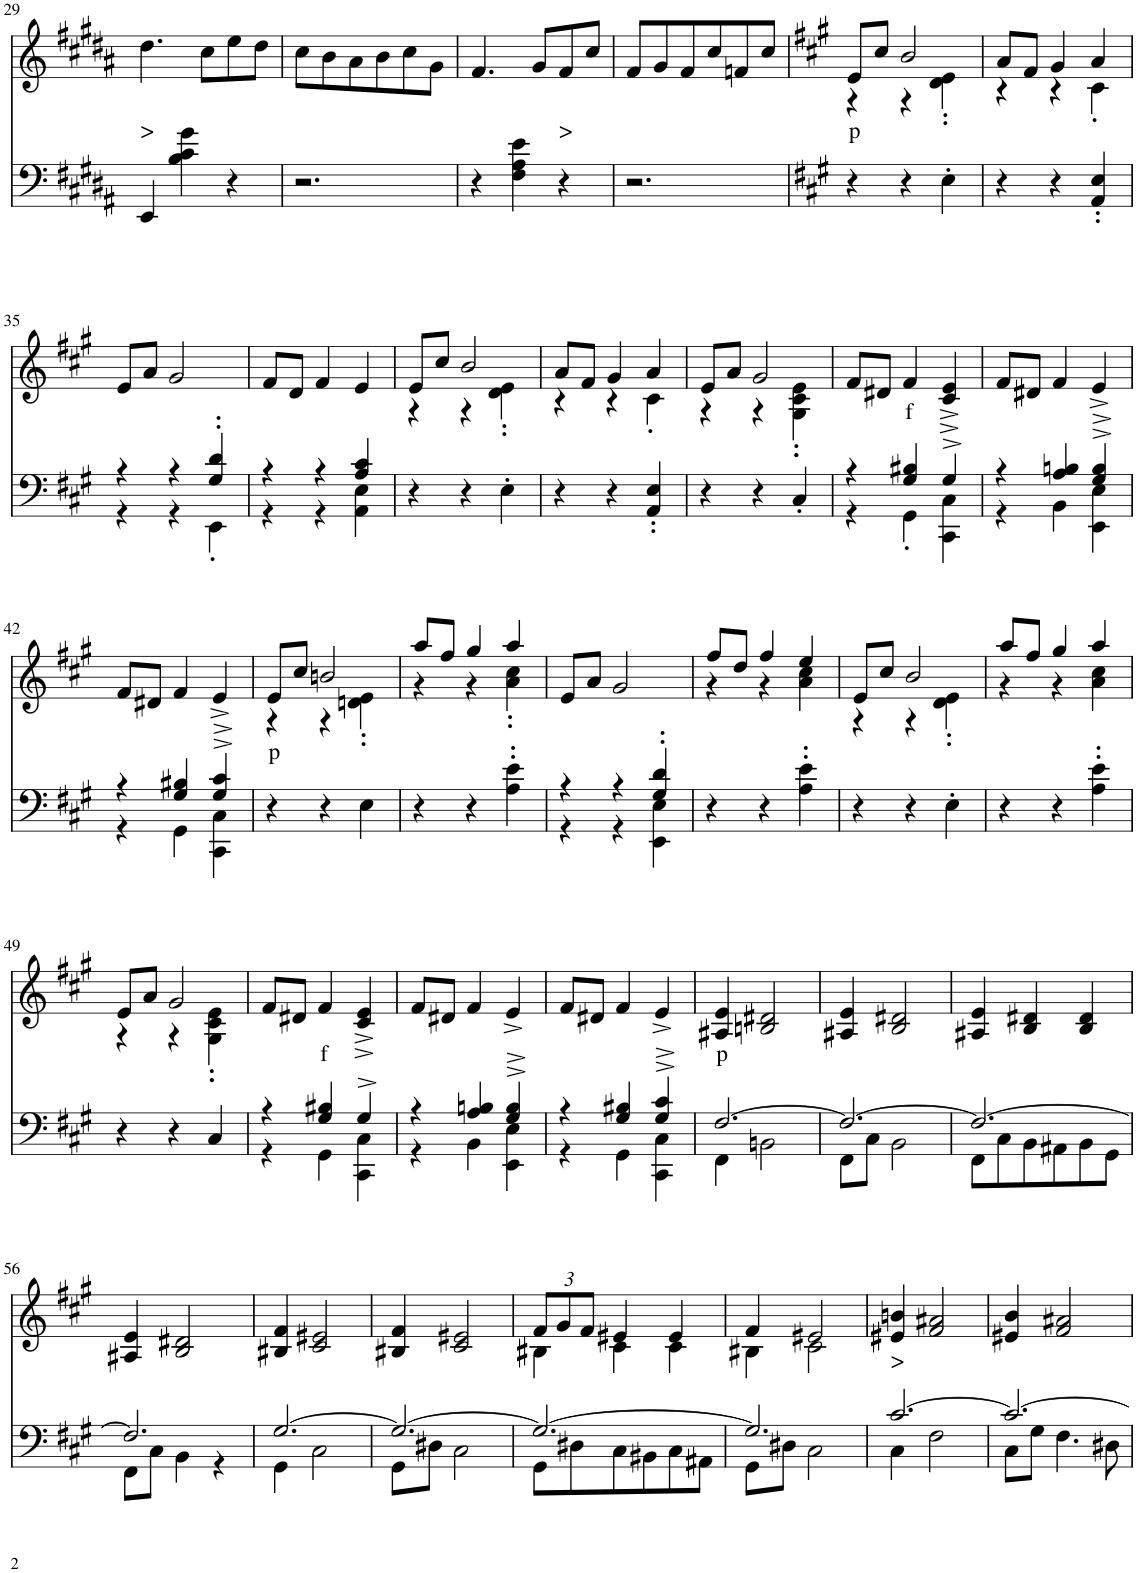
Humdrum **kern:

**kern	**kern	**text
*part2	*part1	*part1
*staff2	*staff1	*staff1
*I"Piano	*I"Piano	*
*I'Pno	*I'Pno	*
!!LO:PB:g=z
*clefF4	*clefG2	*
*k[f#c#g#d#a#]	*k[f#c#g#d#a#]	*
*B:	*B:	*
*M3/4	*M3/4	*
=29	=29	=29
!	!	!LO:LY:b
4EE/	4.dd#\	>
4B\ 4c#\ 4g#\	.	.
.	8cc#\L	.
4r	8ee\	.
.	8dd#\J	.
=30	=30	=30
2.r	8cc#\L	.
.	8b\	.
.	8a#\	.
.	8b\	.
.	8cc#\	.
.	8g#\J	.
=31	=31	=31
4r	4.f#/	.
4F#\ 4A#\ 4e\	.	.
.	8g#/L	.
!	!	!LO:LY:b
4r	8f#/	>
.	8cc#/J	.
=32	=32	=32
2.r	8f#/L	.
.	8g#/	.
.	8f#/	.
.	8cc#/	.
.	8fn/	.
.	8cc#/J	.
=33	=33	=33
*k[f#c#g#]	*k[f#c#g#]	*
*	*^	*
!	!	!	!LO:LY:b
4r	8e/L	4r	p
.	8cc#/J	.	.
4r	2b/	4r	.
4E'\	.	4d\' 4e\'	.
=34	=34	=34	=34
4r	8a/L	4r	.
.	8f#/J	.	.
4r	4g#/	4r	.
4AA/' 4E/'	4a/	4c#'\	.
*	*v	*v	*
!!LO:LB:g=z
=35	=35	=35
*^	*	*
4r	4r	8e/L	.
.	.	8a/J	.
4r	4r	2g#/	.
4G#/' 4d/'	4EE'\	.	.
=36	=36	=36	=36
4r	4r	8f#/L	.
.	.	8d/J	.
4r	4r	4f#/	.
4A/ 4c#/	4AA\ 4E\	4e/	.
*v	*v	*	*
=37	=37	=37
*	*^	*
4r	8e/L	4r	.
.	8cc#/J	.	.
4r	2b/	4r	.
4E'\	.	4d\' 4e\'	.
=38	=38	=38	=38
4r	8a/L	4r	.
.	8f#/J	.	.
4r	4g#/	4r	.
4AA/' 4E/'	4a/	4c#'\	.
=39	=39	=39	=39
4r	8e/L	4r	.
.	8a/J	.	.
4r	2g#/	4r	.
4C#'/	.	4G#\' 4c#\' 4e\'	.
*	*v	*v	*
=40	=40	=40
*^	*	*
4r	4r	8f#/L	.
.	.	8d#X/J	.
!	!	!	!LO:LY:b
4G#/ 4B#X/	4GG#'\	4f#/	f
4G#^/	4CC#\ 4C#\	4c#/^ 4e/^	.
=41	=41	=41	=41
4r	4r	8f#/L	.
.	.	8d#X/J	.
4A/ 4Bn/	4BB\	4f#/	.
4G#/^ 4B/^	4EE\ 4E\	4e^/	.
!!LO:LB:g=z
=42	=42	=42	=42
4r	4r	8f#/L	.
.	.	8d#X/J	.
4G#/ 4B#X/	4GG#\	4f#/	.
4G#/^ 4c#/^	4CC#\ 4C#\	4e^/	.
=43	=43	=43	=43
*	*	*^	*
!	!	!	!	!LO:LY:b
*v	*v	*	*	*
4r	8e/L	4r	p
.	8cc#/J	.	.
4r	2bn/	4r	.
4E\	.	4dn\' 4e\'	.
=44	=44	=44	=44
4r	8aa/L	4r	.
.	8ff#/J	.	.
4r	4gg#/	4r	.
4A\' 4e\'	4aa/	4a\' 4cc#\'	.
*	*v	*v	*
=45	=45	=45
*^	*	*
4r	4r	8e/L	.
.	.	8a/J	.
4r	4r	2g#/	.
4G#/' 4d/'	4EE\ 4E\	.	.
*v	*v	*	*
=46	=46	=46
*	*^	*
4r	8ff#/L	4r	.
.	8dd/J	.	.
4r	4ff#/	4r	.
4A\' 4e\'	4ee/	4a\ 4cc#\	.
=47	=47	=47	=47
4r	8e/L	4r	.
.	8cc#/J	.	.
4r	2b/	4r	.
4E'\	.	4d\' 4e\'	.
=48	=48	=48	=48
4r	8aa/L	4r	.
.	8ff#/J	.	.
4r	4gg#/	4r	.
4A\' 4e\'	4aa/	4a\ 4cc#\	.
!!LO:LB:g=z	!!
=49	=49	=49	=49
4r	8e/L	4r	.
.	8a/J	.	.
4r	2g#/	4r	.
4C#/	.	4G#\' 4c#\' 4e\'	.
*	*v	*v	*
=50	=50	=50
*^	*	*
4r	4r	8f#/L	.
.	.	8d#X/J	.
!	!	!	!LO:LY:b
4G#/ 4B#X/	4GG#\	4f#/	f
4G#^/	4CC#\ 4C#\	4c#/^ 4e/^	.
=51	=51	=51	=51
4r	4r	8f#/L	.
.	.	8d#X/J	.
4A/ 4Bn/	4BB\	4f#/	.
4G#/^ 4B/^	4EE\ 4E\	4e^/	.
=52	=52	=52	=52
4r	4r	8f#/L	.
.	.	8d#X/J	.
4G#/ 4B#X/	4GG#\	4f#/	.
4G#/^ 4c#/^	4CC#\ 4C#\	4e^/	.
=53	=53	=53	=53
!	!	!	!LO:LY:b
[2.F#/	4FF#\	4A#X/ 4e/	p
.	2BBn\	2Bn/ 2d#X/	.
=54	=54	=54	=54
2.F#/_	8FF#\L	4A#X/ 4e/	.
.	8C#\J	.	.
.	2BB\	2B/ 2d#X/	.
=55	=55	=55	=55
2.F#/_	8FF#\L	4A#X/ 4e/	.
.	8C#\	.	.
.	8BB\	4B/ 4d#X/	.
.	8AA#X\	.	.
.	8BB\	4B/ 4d#/	.
.	8GG#\J	.	.
!!LO:LB:g=z
=56	=56	=56	=56
2.F#/]	8FF#\L	4A#X/ 4e/	.
.	8C#\J	.	.
.	4BB\	2B/ 2d#X/	.
.	4r	.	.
=57	=57	=57	=57
[2.G#/	4GG#\	4B#X/ 4f#/	.
.	2C#\	2c#/ 2e#X/	.
=58	=58	=58	=58
2.G#/_	8GG#\L	4B#X/ 4f#/	.
.	8D#X\J	.	.
.	2C#\	2c#/ 2e#X/	.
=59	=59	=59	=59
*	*	*Xbrackettup	*
*	*	*^	*
2.G#/_	8GG#\L	12f#/L	4B#X\	.
.	.	12g#/	.	.
.	8D#X\	.	.	.
.	.	12f#/J	.	.
.	8C#\	4e#X/	4c#\	.
.	8BB#X\	.	.	.
.	8C#\	4e#/	4c#\	.
.	8AA#X\J	.	.	.
=60	=60	=60	=60	=60
2.G#/]	8GG#\L	4f#/	4B#X\	.
.	8D#X\J	.	.	.
.	2C#\	2e#X/	2c#\	.
=61	=61	=61	=61	=61
!	!	!	!	!LO:LY:b
*	*	*v	*v	*
[2.c#/	4C#\	4e#X/ 4bn/	>
.	2F#\	2f#/ 2a#X/	.
=62	=62	=62	=62
2.c#/_	8C#\L	4e#X/ 4b/	.
.	8G#\J	.	.
.	4.F#\	2f#/ 2a#X/	.
.	8D#X\	.	.
*v	*v	*	*
=	=	=
*-	*-	*-
